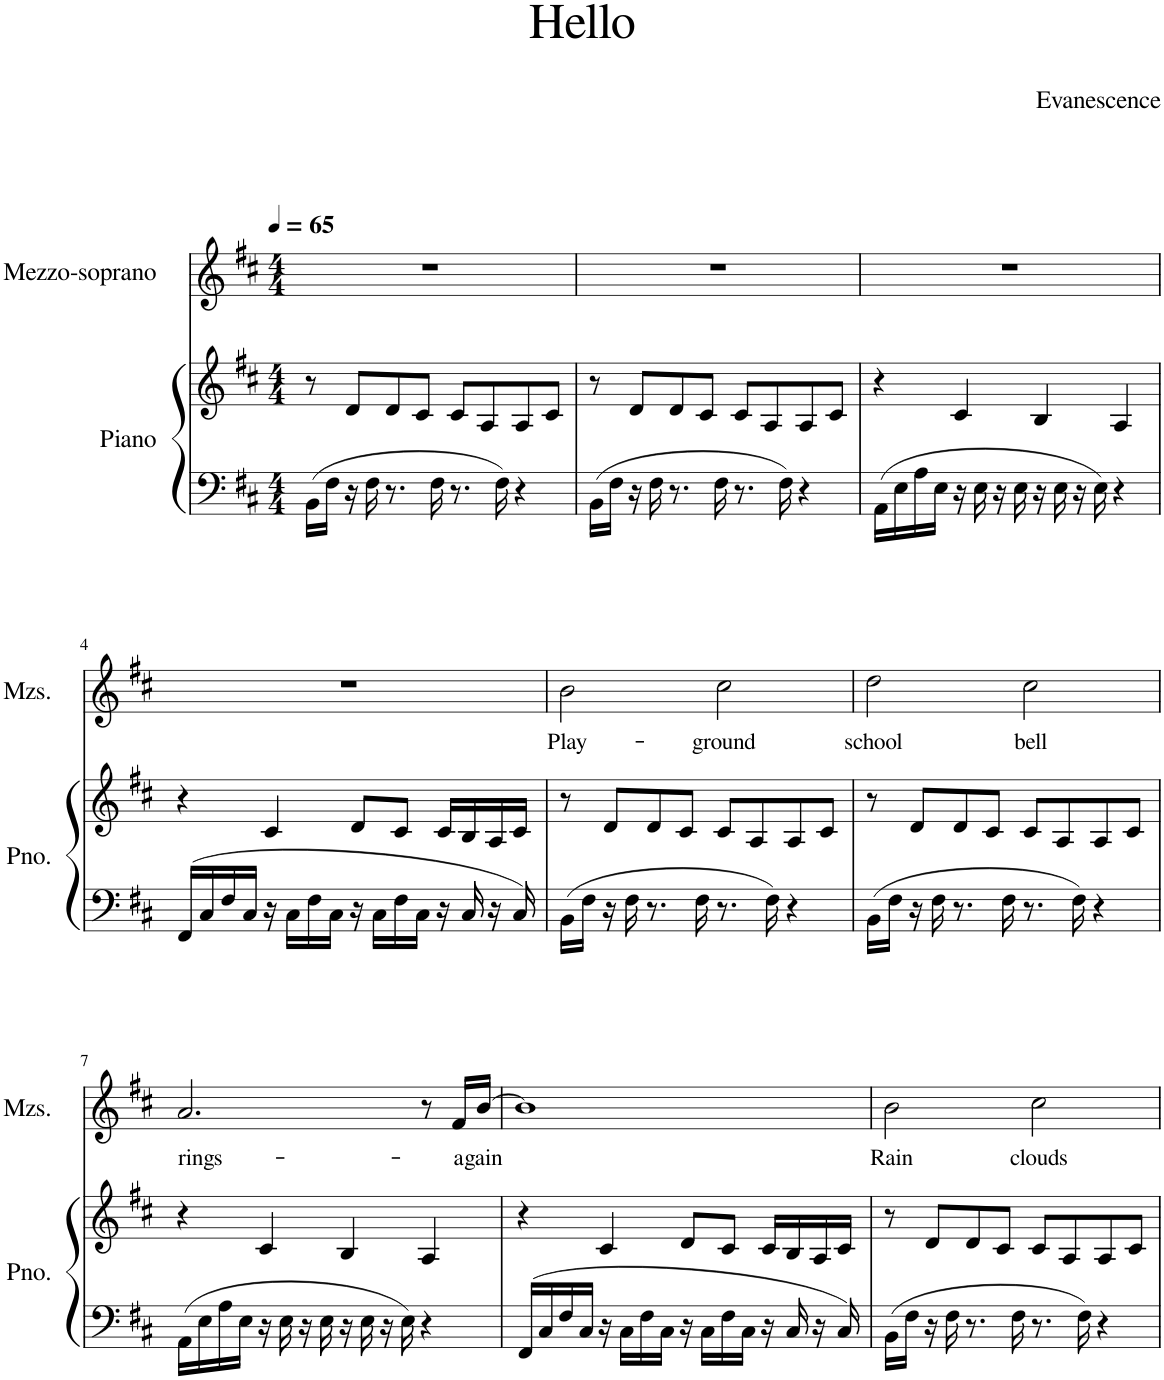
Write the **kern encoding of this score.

**kern	**kern	**kern	**text
*part2	*part2	*part1	*part1
*staff3	*staff2	*staff1	*staff1
*I"Piano	*	*I"Mezzo-soprano	*
*I'Pno.	*	*I'Mzs.	*
*clefF4	*clefG2	*clefG2	*
*k[f#c#]	*k[f#c#]	*k[f#c#]	*
*M4/4	*M4/4	*M4/4	*
*MM65	*MM65	*MM65	*
=1	=1	=1	=1
16BB\LL	8r	1r	.
16F#\JJ	.	.	.
16r	8d/L	.	.
16F#\	.	.	.
8.r	8d/	.	.
.	8c#/J	.	.
16F#\	.	.	.
8.r	8c#/L	.	.
.	8A/	.	.
16F#\	.	.	.
4r	8A/	.	.
.	8c#/J	.	.
=2	=2	=2	=2
16BB\LL	8r	1r	.
16F#\JJ	.	.	.
16r	8d/L	.	.
16F#\	.	.	.
8.r	8d/	.	.
.	8c#/J	.	.
16F#\	.	.	.
8.r	8c#/L	.	.
.	8A/	.	.
16F#\	.	.	.
4r	8A/	.	.
.	8c#/J	.	.
=3	=3	=3	=3
16AA\LL	4r	1r	.
16E\	.	.	.
16A\	.	.	.
16E\JJ	.	.	.
16r	4c#/	.	.
16E\	.	.	.
16r	.	.	.
16E\	.	.	.
16r	4B/	.	.
16E\	.	.	.
16r	.	.	.
16E\	.	.	.
4r	4A/	.	.
!!LO:LB:g=z
=4	=4	=4	=4
16FF#/LL	4r	1r	.
16C#/	.	.	.
16F#/	.	.	.
16C#/JJ	.	.	.
16r	4c#/	.	.
16C#\LL	.	.	.
16F#\	.	.	.
16C#\JJ	.	.	.
16r	8d/L	.	.
16C#\LL	.	.	.
16F#\	8c#/J	.	.
16C#\JJ	.	.	.
16r	16c#/LL	.	.
16C#/	16B/	.	.
16r	16A/	.	.
16C#/	16c#/JJ	.	.
=5	=5	=5	=5
!	!	!	!LO:LY:b
16BB\LL	8r	2b\	Play-
16F#\JJ	.	.	.
16r	8d/L	.	.
16F#\	.	.	.
8.r	8d/	.	.
.	8c#/J	.	.
16F#\	.	.	.
!	!	!	!LO:LY:b
8.r	8c#/L	2cc#\	-ground
.	8A/	.	.
16F#\	.	.	.
4r	8A/	.	.
.	8c#/J	.	.
=6	=6	=6	=6
!	!	!	!LO:LY:b
16BB\LL	8r	2dd\	school
16F#\JJ	.	.	.
16r	8d/L	.	.
16F#\	.	.	.
8.r	8d/	.	.
.	8c#/J	.	.
16F#\	.	.	.
!	!	!	!LO:LY:b
8.r	8c#/L	2cc#\	bell
.	8A/	.	.
16F#\	.	.	.
4r	8A/	.	.
.	8c#/J	.	.
!!LO:LB:g=z
=7	=7	=7	=7
!	!	!	!LO:LY:b
16AA\LL	4r	2.a/	rings-
16E\	.	.	.
16A\	.	.	.
16E\JJ	.	.	.
16r	4c#/	.	.
16E\	.	.	.
16r	.	.	.
16E\	.	.	.
16r	4B/	.	.
16E\	.	.	.
16r	.	.	.
16E\	.	.	.
4r	4A/	8r	.
!	!	!	!LO:LY:b
.	.	16f#/LL	-a
!	!	!	!LO:LY:b
.	.	[16b/JJ	gain
=8	=8	=8	=8
16FF#/LL	4r	1b]	.
16C#/	.	.	.
16F#/	.	.	.
16C#/JJ	.	.	.
16r	4c#/	.	.
16C#\LL	.	.	.
16F#\	.	.	.
16C#\JJ	.	.	.
16r	8d/L	.	.
16C#\LL	.	.	.
16F#\	8c#/J	.	.
16C#\JJ	.	.	.
16r	16c#/LL	.	.
16C#/	16B/	.	.
16r	16A/	.	.
16C#/	16c#/JJ	.	.
=9	=9	=9	=9
!	!	!	!LO:LY:b
16BB\LL	8r	2b\	Rain
16F#\JJ	.	.	.
16r	8d/L	.	.
16F#\	.	.	.
8.r	8d/	.	.
.	8c#/J	.	.
16F#\	.	.	.
!	!	!	!LO:LY:b
8.r	8c#/L	2cc#\	clouds
.	8A/	.	.
16F#\	.	.	.
4r	8A/	.	.
.	8c#/J	.	.
=	=	=	=
*-	*-	*-	*-
